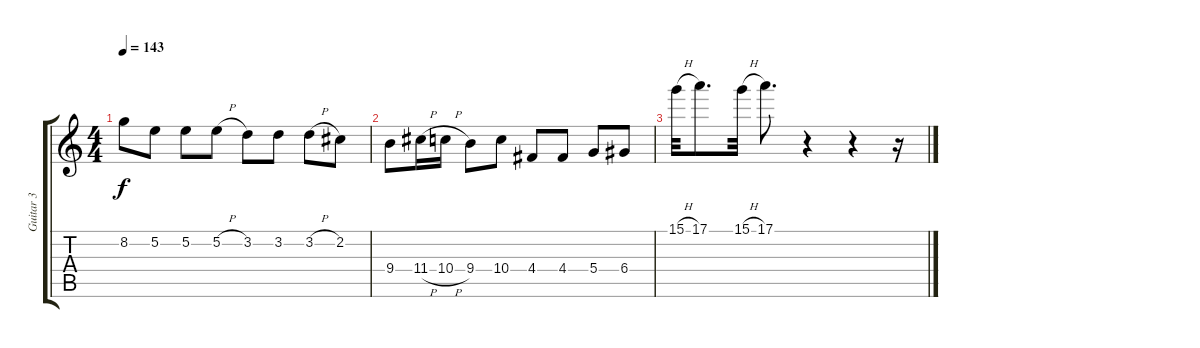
\track ("Guitar 3" "Guitar 3") {instrument electricguitarclean}
\staff {score tabs}
\tuning (E4 B3 G3 D3 A2 E2) {hide}
\ts (4 4)
\tempo 143
\clef g2
\ks c
8.2.8{dy f} 5.2.8 5.2.8 5.2{h}.8 3.2.8 3.2.8 3.2{h}.8 2.2.8 |
9.4.8 11.4{h}.16 10.4{h}.16 9.4.8 10.4.8 4.4.8 4.4.8 5.4.8 6.4.8 |
15.1{h}.32 17.1.8{d} 15.1{h}.32 17.1.8{d} r.4 r.4 r.16
